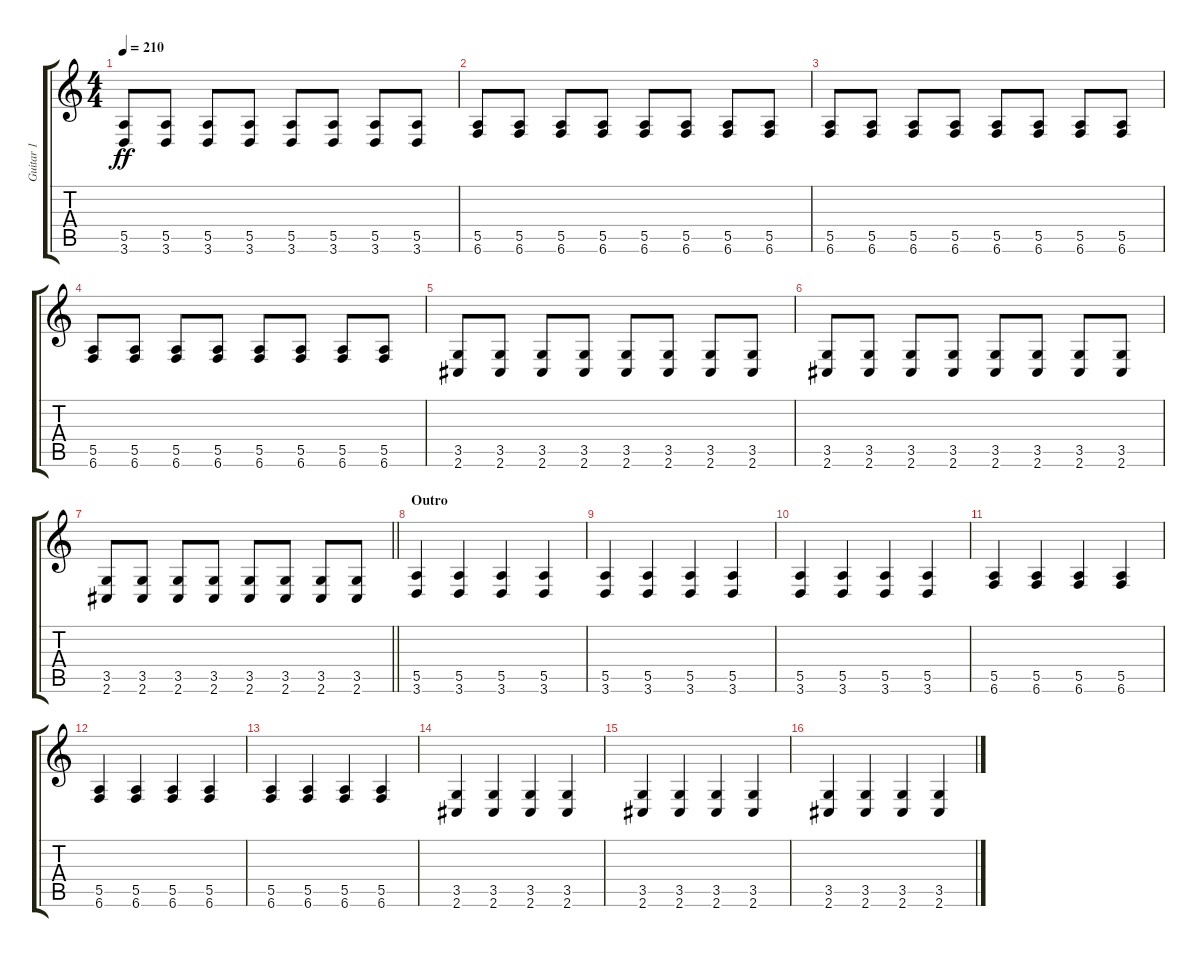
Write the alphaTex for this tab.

\track ("Guitar 1" "Guitar 1") {instrument distortionguitar}
\staff {score tabs}
\tuning (B3 Gb3 D3 A2 E2 B1) {hide}
\ts (4 4)
\tempo 210
\clef g2
\ks c
(5.5 3.6).8{dy ff} (5.5 3.6).8 (5.5 3.6).8 (5.5 3.6).8 (5.5 3.6).8 (5.5 3.6).8 (5.5 3.6).8 (5.5 3.6).8 |
(5.5 6.6).8 (5.5 6.6).8 (5.5 6.6).8 (5.5 6.6).8 (5.5 6.6).8 (5.5 6.6).8 (5.5 6.6).8 (5.5 6.6).8 |
(5.5 6.6).8 (5.5 6.6).8 (5.5 6.6).8 (5.5 6.6).8 (5.5 6.6).8 (5.5 6.6).8 (5.5 6.6).8 (5.5 6.6).8 |
(5.5 6.6).8 (5.5 6.6).8 (5.5 6.6).8 (5.5 6.6).8 (5.5 6.6).8 (5.5 6.6).8 (5.5 6.6).8 (5.5 6.6).8 |
(3.5 2.6).8 (3.5 2.6).8 (3.5 2.6).8 (3.5 2.6).8 (3.5 2.6).8 (3.5 2.6).8 (3.5 2.6).8 (3.5 2.6).8 |
(3.5 2.6).8 (3.5 2.6).8 (3.5 2.6).8 (3.5 2.6).8 (3.5 2.6).8 (3.5 2.6).8 (3.5 2.6).8 (3.5 2.6).8 |
\barLineRight lightlight
(3.5 2.6).8 (3.5 2.6).8 (3.5 2.6).8 (3.5 2.6).8 (3.5 2.6).8 (3.5 2.6).8 (3.5 2.6).8 (3.5 2.6).8 |
\section ("" "Outro")
(5.5 3.6).4{volume 12} (5.5 3.6).4 (5.5 3.6).4 (5.5 3.6).4 |
(5.5 3.6).4 (5.5 3.6).4 (5.5 3.6).4 (5.5 3.6).4 |
(5.5 3.6).4 (5.5 3.6).4 (5.5 3.6).4 (5.5 3.6).4 |
(5.5 6.6).4 (5.5 6.6).4 (5.5 6.6).4 (5.5 6.6).4 |
(5.5 6.6).4 (5.5 6.6).4 (5.5 6.6).4 (5.5 6.6).4 |
(5.5 6.6).4 (5.5 6.6).4 (5.5 6.6).4 (5.5 6.6).4 |
(3.5 2.6).4 (3.5 2.6).4 (3.5 2.6).4 (3.5 2.6).4 |
(3.5 2.6).4 (3.5 2.6).4 (3.5 2.6).4 (3.5 2.6).4 |
(3.5 2.6).4 (3.5 2.6).4 (3.5 2.6).4 (3.5 2.6).4
